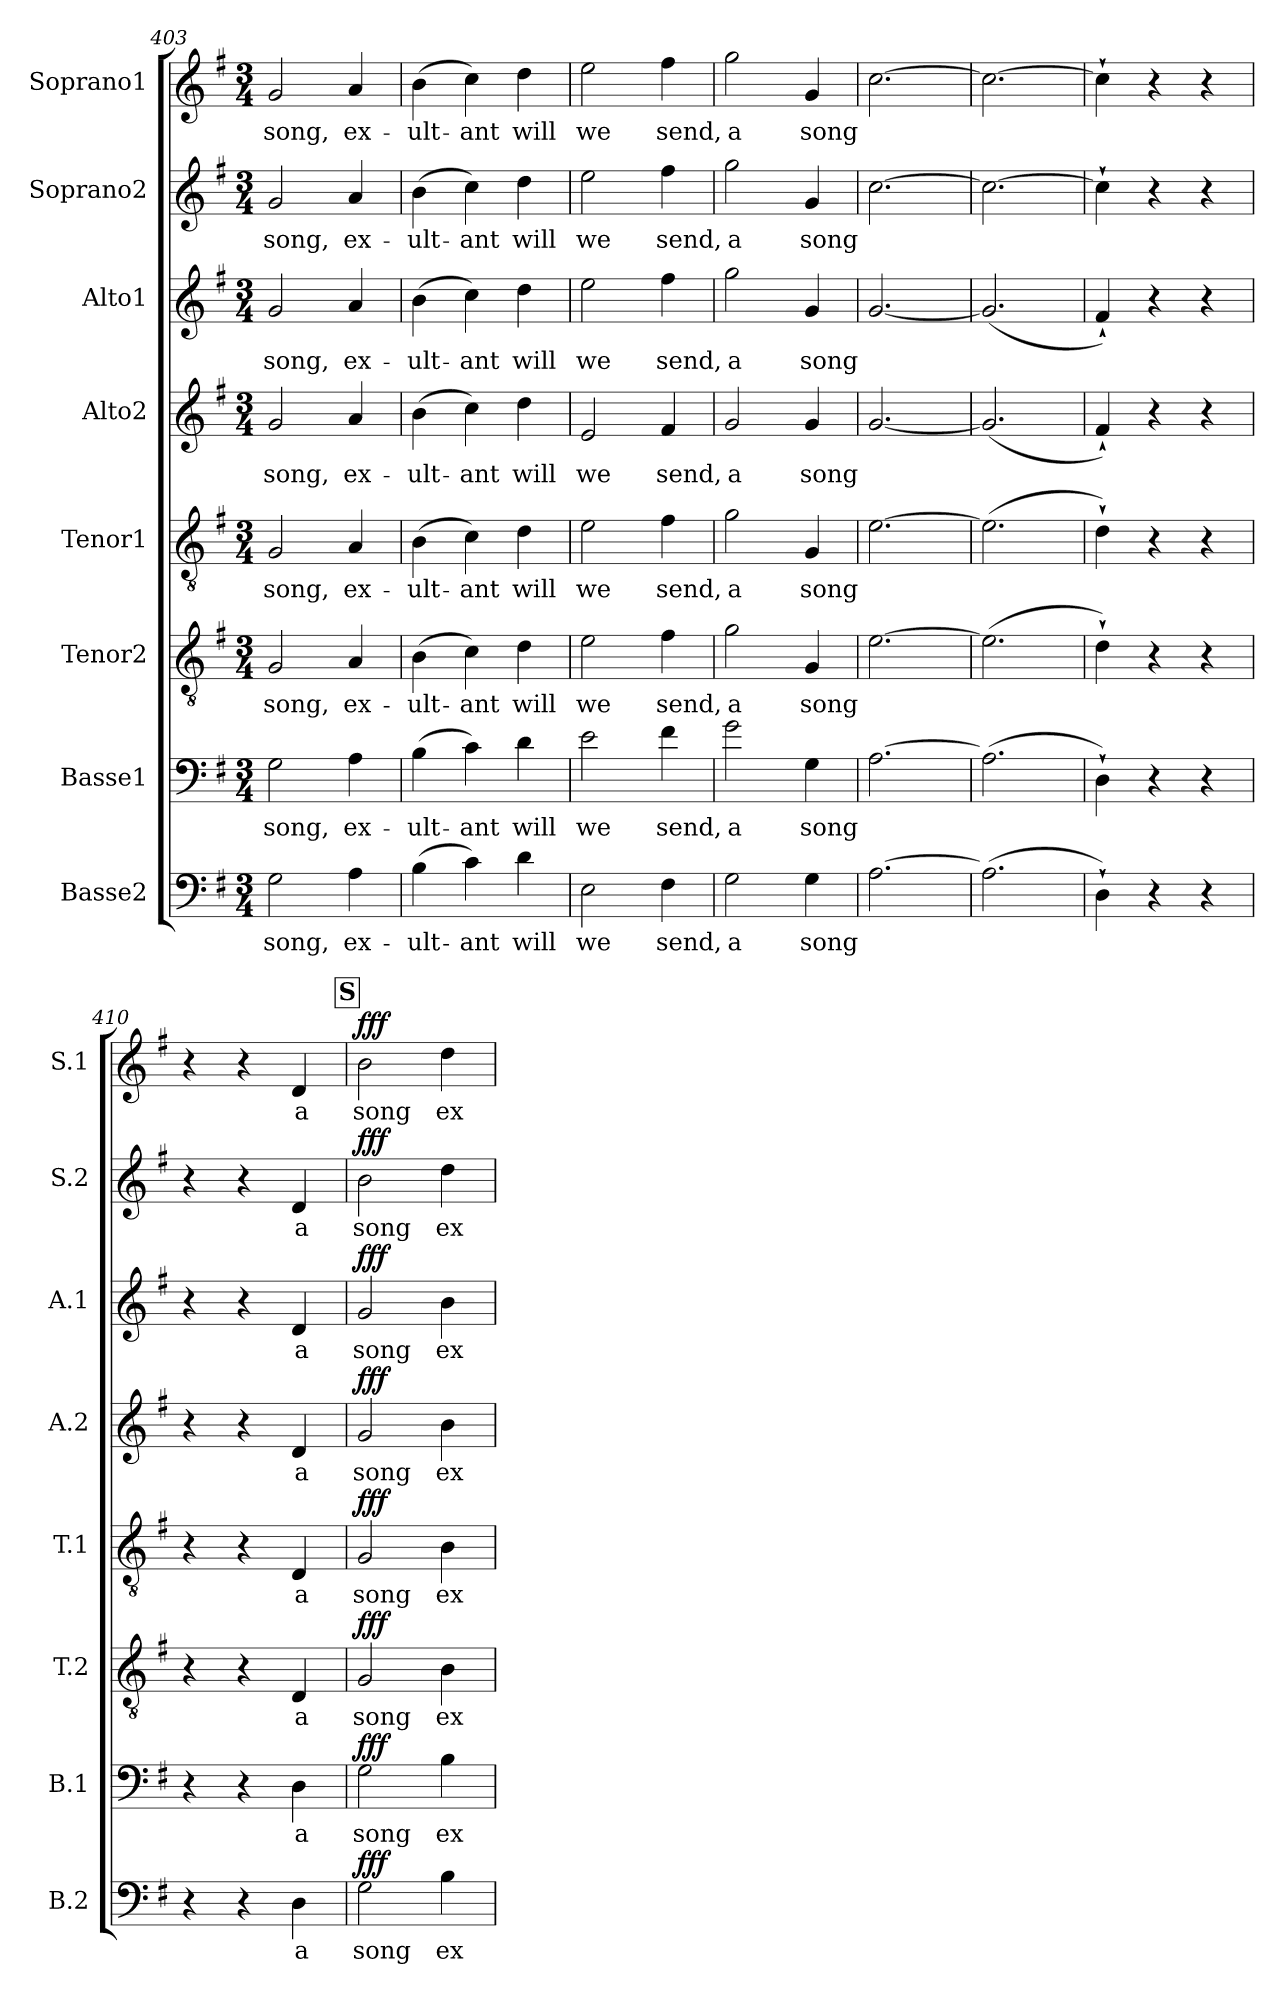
**kern	**text	**dynam	**kern	**text	**dynam	**kern	**text	**dynam	**kern	**text	**dynam	**kern	**text	**dynam	**kern	**text	**dynam	**kern	**text	**dynam	**kern	**text	**dynam
*part8	*part8	*part8	*part7	*part7	*part7	*part6	*part6	*part6	*part5	*part5	*part5	*part4	*part4	*part4	*part3	*part3	*part3	*part2	*part2	*part2	*part1	*part1	*part1
*staff8	*staff8	*staff8	*staff7	*staff7	*staff7	*staff6	*staff6	*staff6	*staff5	*staff5	*staff5	*staff4	*staff4	*staff4	*staff3	*staff3	*staff3	*staff2	*staff2	*staff2	*staff1	*staff1	*staff1
*I"Basse2	*	*	*I"Basse1	*	*	*I"Tenor2	*	*	*I"Tenor1	*	*	*I"Alto2	*	*	*I"Alto1	*	*	*I"Soprano2	*	*	*I"Soprano1	*	*
*I'B.2	*	*	*I'B.1	*	*	*I'T.2	*	*	*I'T.1	*	*	*I'A.2	*	*	*I'A.1	*	*	*I'S.2	*	*	*I'S.1	*	*
*clefF4	*	*	*clefF4	*	*	*clefGv2	*	*	*clefGv2	*	*	*clefG2	*	*	*clefG2	*	*	*clefG2	*	*	*clefG2	*	*
*k[f#]	*	*	*k[f#]	*	*	*k[f#]	*	*	*k[f#]	*	*	*k[f#]	*	*	*k[f#]	*	*	*k[f#]	*	*	*k[f#]	*	*
*M3/4	*	*	*M3/4	*	*	*M3/4	*	*	*M3/4	*	*	*M3/4	*	*	*M3/4	*	*	*M3/4	*	*	*M3/4	*	*
=403	=403	=403	=403	=403	=403	=403	=403	=403	=403	=403	=403	=403	=403	=403	=403	=403	=403	=403	=403	=403	=403	=403	=403
!	!LO:LY:b	!	!	!LO:LY:b	!	!	!LO:LY:b	!	!	!LO:LY:b	!	!	!LO:LY:b	!	!	!LO:LY:b	!	!	!LO:LY:b	!	!	!LO:LY:b	!
2G\	song,	.	2G\	song,	.	2G/	song,	.	2G/	song,	.	2g/	song,	.	2g/	song,	.	2g/	song,	.	2g/	song,	.
!	!LO:LY:b	!	!	!LO:LY:b	!	!	!LO:LY:b	!	!	!LO:LY:b	!	!	!LO:LY:b	!	!	!LO:LY:b	!	!	!LO:LY:b	!	!	!LO:LY:b	!
4A\	ex-	.	4A\	ex-	.	4A/	ex-	.	4A/	ex-	.	4a/	ex-	.	4a/	ex-	.	4a/	ex-	.	4a/	ex-	.
=404	=404	=404	=404	=404	=404	=404	=404	=404	=404	=404	=404	=404	=404	=404	=404	=404	=404	=404	=404	=404	=404	=404	=404
!	!LO:LY:b	!	!	!LO:LY:b	!	!	!LO:LY:b	!	!	!LO:LY:b	!	!	!LO:LY:b	!	!	!LO:LY:b	!	!	!LO:LY:b	!	!	!LO:LY:b	!
(4B\	-ult-	.	(4B\	-ult-	.	(4B\	-ult-	.	(4B\	-ult-	.	(4b\	-ult-	.	(4b\	-ult-	.	(4b\	-ult-	.	(4b\	-ult-	.
!	!LO:LY:b	!	!	!LO:LY:b	!	!	!LO:LY:b	!	!	!LO:LY:b	!	!	!LO:LY:b	!	!	!LO:LY:b	!	!	!LO:LY:b	!	!	!LO:LY:b	!
4c\)	-ant	.	4c\)	-ant	.	4c\)	-ant	.	4c\)	-ant	.	4cc\)	-ant	.	4cc\)	-ant	.	4cc\)	-ant	.	4cc\)	-ant	.
!	!LO:LY:b	!	!	!LO:LY:b	!	!	!LO:LY:b	!	!	!LO:LY:b	!	!	!LO:LY:b	!	!	!LO:LY:b	!	!	!LO:LY:b	!	!	!LO:LY:b	!
4d\	will	.	4d\	will	.	4d\	will	.	4d\	will	.	4dd\	will	.	4dd\	will	.	4dd\	will	.	4dd\	will	.
=405	=405	=405	=405	=405	=405	=405	=405	=405	=405	=405	=405	=405	=405	=405	=405	=405	=405	=405	=405	=405	=405	=405	=405
!	!LO:LY:b	!	!	!LO:LY:b	!	!	!LO:LY:b	!	!	!LO:LY:b	!	!	!LO:LY:b	!	!	!LO:LY:b	!	!	!LO:LY:b	!	!	!LO:LY:b	!
2E\	we	.	2e\	we	.	2e\	we	.	2e\	we	.	2e/	we	.	2ee\	we	.	2ee\	we	.	2ee\	we	.
!	!LO:LY:b	!	!	!LO:LY:b	!	!	!LO:LY:b	!	!	!LO:LY:b	!	!	!LO:LY:b	!	!	!LO:LY:b	!	!	!LO:LY:b	!	!	!LO:LY:b	!
4F#\	send,	.	4f#\	send,	.	4f#\	send,	.	4f#\	send,	.	4f#/	send,	.	4ff#\	send,	.	4ff#\	send,	.	4ff#\	send,	.
=406	=406	=406	=406	=406	=406	=406	=406	=406	=406	=406	=406	=406	=406	=406	=406	=406	=406	=406	=406	=406	=406	=406	=406
!	!LO:LY:b	!	!	!LO:LY:b	!	!	!LO:LY:b	!	!	!LO:LY:b	!	!	!LO:LY:b	!	!	!LO:LY:b	!	!	!LO:LY:b	!	!	!LO:LY:b	!
2G\	a	.	2g\	a	.	2g\	a	.	2g\	a	.	2g/	a	.	2gg\	a	.	2gg\	a	.	2gg\	a	.
!	!LO:LY:b	!	!	!LO:LY:b	!	!	!LO:LY:b	!	!	!LO:LY:b	!	!	!LO:LY:b	!	!	!LO:LY:b	!	!	!LO:LY:b	!	!	!LO:LY:b	!
4G\	song	.	4G\	song	.	4G/	song	.	4G/	song	.	4g/	song	.	4g/	song	.	4g/	song	.	4g/	song	.
=407	=407	=407	=407	=407	=407	=407	=407	=407	=407	=407	=407	=407	=407	=407	=407	=407	=407	=407	=407	=407	=407	=407	=407
[2.A\	.	.	[2.A\	.	.	[2.e\	.	.	[2.e\	.	.	[2.g/	.	.	[2.g/	.	.	[2.cc\	.	.	[2.cc\	.	.
=408	=408	=408	=408	=408	=408	=408	=408	=408	=408	=408	=408	=408	=408	=408	=408	=408	=408	=408	=408	=408	=408	=408	=408
(2.A\]	.	.	(2.A\]	.	.	(2.e\]	.	.	(2.e\]	.	.	(2.g/]	.	.	(2.g/]	.	.	2.cc\_	.	.	2.cc\_	.	.
=409	=409	=409	=409	=409	=409	=409	=409	=409	=409	=409	=409	=409	=409	=409	=409	=409	=409	=409	=409	=409	=409	=409	=409
4D`\)	.	.	4D`\)	.	.	4d`\)	.	.	4d`\)	.	.	4f#`/)	.	.	4f#`/)	.	.	4cc`\]	.	.	4cc`\]	.	.
4r	.	.	4r	.	.	4r	.	.	4r	.	.	4r	.	.	4r	.	.	4r	.	.	4r	.	.
4r	.	.	4r	.	.	4r	.	.	4r	.	.	4r	.	.	4r	.	.	4r	.	.	4r	.	.
=410	=410	=410	=410	=410	=410	=410	=410	=410	=410	=410	=410	=410	=410	=410	=410	=410	=410	=410	=410	=410	=410	=410	=410
4r	.	.	4r	.	.	4r	.	.	4r	.	.	4r	.	.	4r	.	.	4r	.	.	4r	.	.
4r	.	.	4r	.	.	4r	.	.	4r	.	.	4r	.	.	4r	.	.	4r	.	.	4r	.	.
!	!LO:LY:b	!	!	!LO:LY:b	!	!	!LO:LY:b	!	!	!LO:LY:b	!	!	!LO:LY:b	!	!	!LO:LY:b	!	!	!LO:LY:b	!	!	!LO:LY:b	!
4D\	a	.	4D\	a	.	4D/	a	.	4D/	a	.	4d/	a	.	4d/	a	.	4d/	a	.	4d/	a	.
!!LO:REH:place=s1:a:B:fs=14:t=S
=411	=411	=411	=411	=411	=411	=411	=411	=411	=411	=411	=411	=411	=411	=411	=411	=411	=411	=411	=411	=411	=411	=411	=411
!	!LO:LY:b	!LO:DY:a	!	!LO:LY:b	!LO:DY:a	!	!LO:LY:b	!LO:DY:a	!	!LO:LY:b	!LO:DY:a	!	!LO:LY:b	!LO:DY:a	!	!LO:LY:b	!LO:DY:a	!	!LO:LY:b	!LO:DY:a	!	!LO:LY:b	!LO:DY:a
2G\	song	fff	2G\	song	fff	2G/	song	fff	2G/	song	fff	2g/	song	fff	2g/	song	fff	2b\	song	fff	2b\	song	fff
!	!LO:LY:b	!	!	!LO:LY:b	!	!	!LO:LY:b	!	!	!LO:LY:b	!	!	!LO:LY:b	!	!	!LO:LY:b	!	!	!LO:LY:b	!	!	!LO:LY:b	!
4B\	ex-	.	4B\	ex-	.	4B\	ex-	.	4B\	ex-	.	4b\	ex-	.	4b\	ex-	.	4dd\	ex-	.	4dd\	ex-	.
=	=	=	=	=	=	=	=	=	=	=	=	=	=	=	=	=	=	=	=	=	=	=	=
*-	*-	*-	*-	*-	*-	*-	*-	*-	*-	*-	*-	*-	*-	*-	*-	*-	*-	*-	*-	*-	*-	*-	*-
